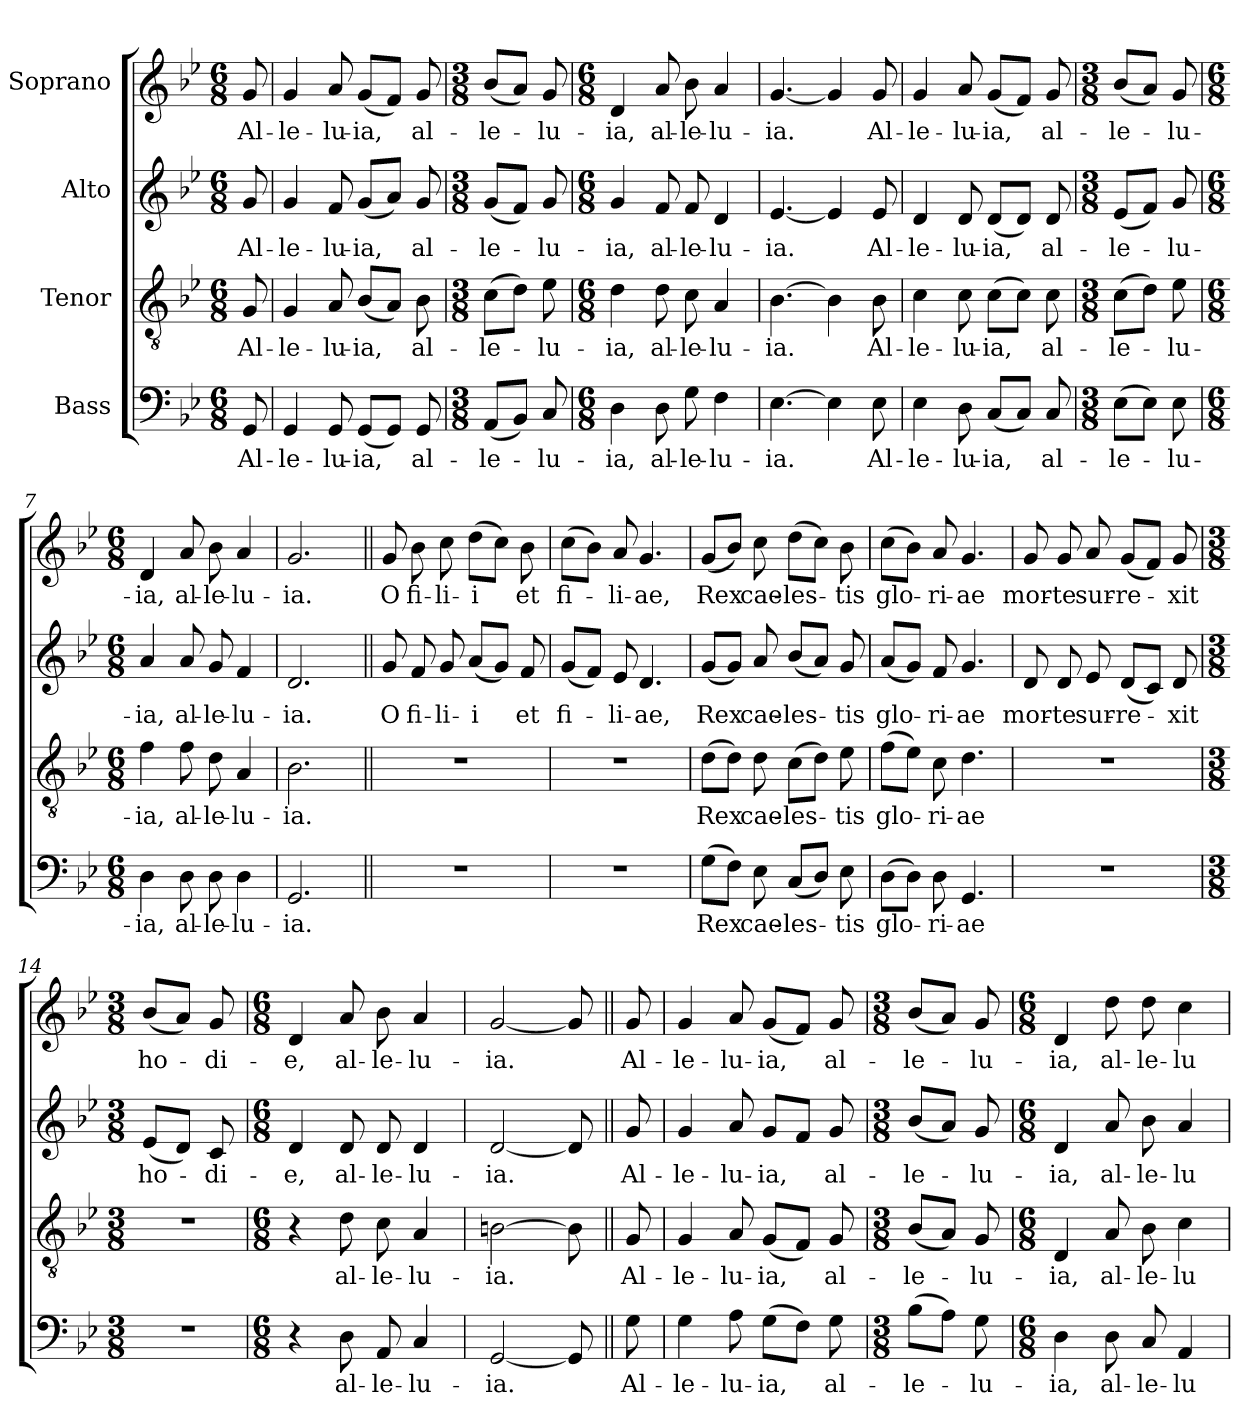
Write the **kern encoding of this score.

**kern	**text	**kern	**text	**kern	**text	**kern	**text
*part4	*part4	*part3	*part3	*part2	*part2	*part1	*part1
*staff4	*staff4	*staff3	*staff3	*staff2	*staff2	*staff1	*staff1
*I"Bass	*	*I"Tenor	*	*I"Alto	*	*I"Soprano	*
*clefF4	*	*clefGv2	*	*clefG2	*	*clefG2	*
*k[b-e-]	*	*k[b-e-]	*	*k[b-e-]	*	*k[b-e-]	*
*g:	*	*g:	*	*g:	*	*g:	*
*M6/8	*	*M6/8	*	*M6/8	*	*M6/8	*
=	=	=	=	=	=	=	=
8GG/	Al-	8G/	Al-	8g/	Al-	8g/	Al-
=1	=1	=1	=1	=1	=1	=1	=1
4GG/	-le-	4G/	-le-	4g/	-le-	4g/	-le-
8GG/	-lu-	8A/	-lu-	8f/	-lu-	8a/	-lu-
(8GG/L	-ia,	(8B-/L	-ia,	(8g/L	-ia,	(8g/L	-ia,
8GG/J)	.	8A/J)	.	8a/J)	.	8f/J)	.
8GG/	al-	8B-\	al-	8g/	al-	8g/	al-
=2	=2	=2	=2	=2	=2	=2	=2
*M3/8	*	*M3/8	*	*M3/8	*	*M3/8	*
(8AA/L	-le-	(8c\L	-le-	(8g/L	-le-	(8b-/L	-le-
8BB-/J)	.	8d\J)	.	8f/J)	.	8a/J)	.
8C/	-lu-	8e-\	-lu-	8g/	-lu-	8g/	-lu-
=3	=3	=3	=3	=3	=3	=3	=3
*M6/8	*	*M6/8	*	*M6/8	*	*M6/8	*
4D\	-ia,	4d\	-ia,	4g/	-ia,	4d/	-ia,
8D\	al-	8d\	al-	8f/	al-	8a/	al-
8G\	-le-	8c\	-le-	8f/	-le-	8b-\	-le-
4F\	-lu-	4A/	-lu-	4d/	-lu-	4a/	-lu-
=4	=4	=4	=4	=4	=4	=4	=4
[4.E-\	-ia.	[4.B-\	-ia.	[4.e-/	-ia.	[4.g/	-ia.
4E-\]	.	4B-\]	.	4e-/]	.	4g/]	.
8E-\	Al-	8B-\	Al-	8e-/	Al-	8g/	Al-
!!LO:LB:g=z
=5	=5	=5	=5	=5	=5	=5	=5
4E-\	-le-	4c\	-le-	4d/	-le-	4g/	-le-
8D\	-lu-	8c\	-lu-	8d/	-lu-	8a/	-lu-
(8C/L	-ia,	(8c\L	-ia,	(8d/L	-ia,	(8g/L	-ia,
8C/J)	.	8c\J)	.	8d/J)	.	8f/J)	.
8C/	al-	8c\	al-	8d/	al-	8g/	al-
=6	=6	=6	=6	=6	=6	=6	=6
*M3/8	*	*M3/8	*	*M3/8	*	*M3/8	*
(8E-\L	-le-	(8c\L	-le-	(8e-/L	-le-	(8b-/L	-le-
8E-\J)	.	8d\J)	.	8f/J)	.	8a/J)	.
8E-\	-lu-	8e-\	-lu-	8g/	-lu-	8g/	-lu-
=7	=7	=7	=7	=7	=7	=7	=7
*M6/8	*	*M6/8	*	*M6/8	*	*M6/8	*
4D\	-ia,	4f\	-ia,	4a/	-ia,	4d/	-ia,
8D\	al-	8f\	al-	8a/	al-	8a/	al-
8D\	-le-	8d\	-le-	8g/	-le-	8b-\	-le-
4D\	-lu-	4A/	-lu-	4f/	-lu-	4a/	-lu-
=8	=8	=8	=8	=8	=8	=8	=8
2.GG/	-ia.	2.B-\	-ia.	2.d/	-ia.	2.g/	-ia.
=9||	=9||	=9||	=9||	=9||	=9||	=9||	=9||
2.r	.	2.r	.	8g/	O	8g/	O
.	.	.	.	8f/	fi-	8b-\	fi-
.	.	.	.	8g/	-li-	8cc\	-li-
.	.	.	.	(8a/L	-i	(8dd\L	-i
.	.	.	.	8g/J)	.	8cc\J)	.
.	.	.	.	8f/	et	8b-\	et
!!LO:PB:g=z
=10	=10	=10	=10	=10	=10	=10	=10
2.r	.	2.r	.	(8g/L	fi-	(8cc\L	fi-
.	.	.	.	8f/J)	.	8b-\J)	.
.	.	.	.	8e-/	-li-	8a/	-li-
.	.	.	.	4.d/	-ae,	4.g/	-ae,
=11	=11	=11	=11	=11	=11	=11	=11
(8G\L	Rex	(8d\L	Rex	(8g/L	Rex	(8g/L	Rex
8F\J)	.	8d\J)	.	8g/J)	.	8b-/J)	.
8E-\	cae-	8d\	cae-	8a/	cae-	8cc\	cae-
(8C/L	-les-	(8c\L	-les-	(8b-/L	-les-	(8dd\L	-les-
8D/J)	.	8d\J)	.	8a/J)	.	8cc\J)	.
8E-\	-tis	8e-\	-tis	8g/	-tis	8b-\	-tis
=12	=12	=12	=12	=12	=12	=12	=12
(8D\L	glo-	(8f\L	glo-	(8a/L	glo-	(8cc\L	glo-
8D\J)	.	8e-\J)	.	8g/J)	.	8b-\J)	.
8D\	-ri-	8c\	-ri-	8f/	-ri-	8a/	-ri-
4.GG/	-ae	4.d\	-ae	4.g/	-ae	4.g/	-ae
=13	=13	=13	=13	=13	=13	=13	=13
2.r	.	2.r	.	8d/	mor-	8g/	mor-
.	.	.	.	8d/	-te	8g/	-te
.	.	.	.	8e-/	sur-	8a/	sur-
.	.	.	.	(8d/L	-re-	(8g/L	-re-
.	.	.	.	8c/J)	.	8f/J)	.
.	.	.	.	8d/	-xit	8g/	-xit
=14	=14	=14	=14	=14	=14	=14	=14
*M3/8	*	*M3/8	*	*M3/8	*	*M3/8	*
4.r	.	4.r	.	(8e-/L	ho-	(8b-/L	ho-
.	.	.	.	8d/J)	.	8a/J)	.
.	.	.	.	8c/	-di-	8g/	-di-
!!LO:LB:g=z
=15	=15	=15	=15	=15	=15	=15	=15
*M6/8	*	*M6/8	*	*M6/8	*	*M6/8	*
4r	.	4r	.	4d/	-e,	4d/	-e,
8D\	al-	8d\	al-	8d/	al-	8a/	al-
8AA/	-le-	8c\	-le-	8d/	-le-	8b-\	-le-
4C/	-lu-	4A/	-lu-	4d/	-lu-	4a/	-lu-
=16	=16	=16	=16	=16	=16	=16	=16
[2GG/	-ia.	[2Bn\	-ia.	[2d/	-ia.	[2g/	-ia.
8GG/]	.	8B\]	.	8d/]	.	8g/]	.
=17||	=17||	=17||	=17||	=17||	=17||	=17||	=17||
8G\	Al-	8G/	Al-	8g/	Al-	8g/	Al-
=18	=18	=18	=18	=18	=18	=18	=18
4G\	-le-	4G/	-le-	4g/	-le-	4g/	-le-
8A\	-lu-	8A/	-lu-	8a/	-lu-	8a/	-lu-
(8G\L	-ia,	(8G/L	-ia,	8g/L	-ia,	(8g/L	-ia,
8F\J)	.	8F/J)	.	8f/J	.	8f/J)	.
8G\	al-	8G/	al-	8g/	al-	8g/	al-
=19	=19	=19	=19	=19	=19	=19	=19
*M3/8	*	*M3/8	*	*M3/8	*	*M3/8	*
(8B-\L	-le-	(8B-/L	-le-	(8b-/L	-le-	(8b-/L	-le-
8A\J)	.	8A/J)	.	8a/J)	.	8a/J)	.
8G\	-lu-	8G/	-lu-	8g/	-lu-	8g/	-lu-
!!LO:LB:g=z
=20	=20	=20	=20	=20	=20	=20	=20
*M6/8	*	*M6/8	*	*M6/8	*	*M6/8	*
4D\	-ia,	4D/	-ia,	4d/	-ia,	4d/	-ia,
8D\	al-	8A/	al-	8a/	al-	8dd\	al-
8C/	-le-	8B-\	-le-	8b-\	-le-	8dd\	-le-
4AA/	-lu-	4c\	-lu-	4a/	-lu-	4cc\	-lu-
=	=	=	=	=	=	=	=
*-	*-	*-	*-	*-	*-	*-	*-
